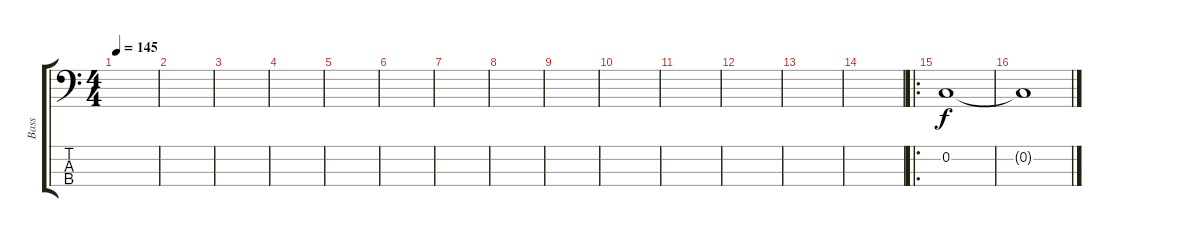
\track ("Bass" "Bass") {instrument electricbasspick}
\staff {score tabs}
\tuning (F2 C2 G1 D1) {hide}
\ts (4 4)
\tempo 145
\clef f4
\ks c
|
|
|
|
|
|
|
|
|
|
|
|
|
|
\ro
0.2.1 |
0.2{t}.1
